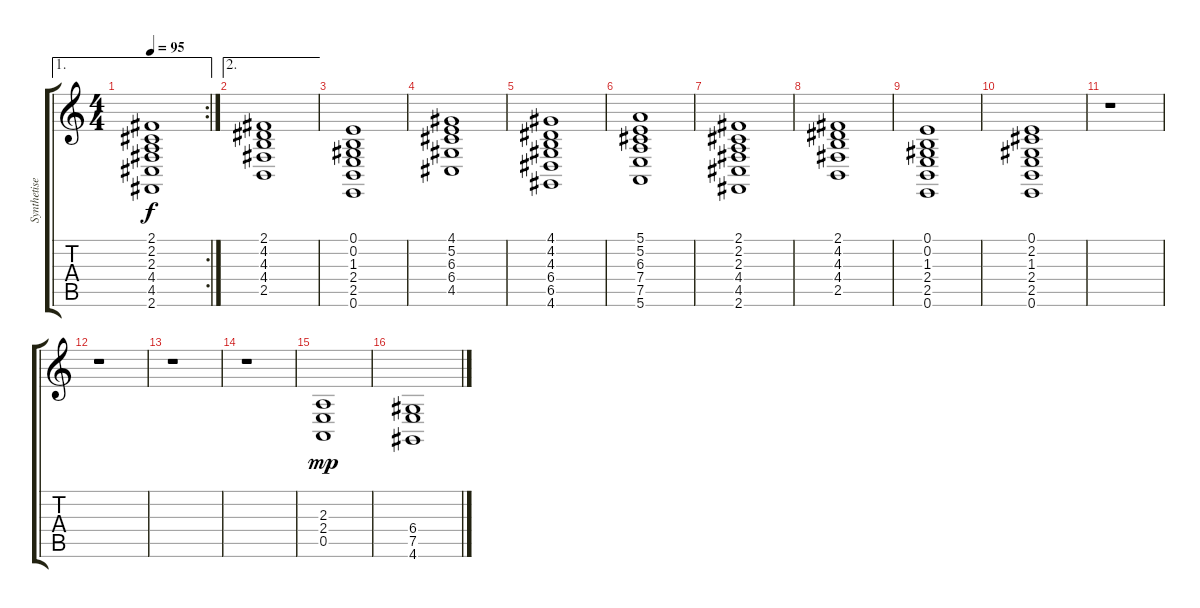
\track ("Synthetiseur" "Synthetise") {instrument synthstrings1}
\staff {score tabs}
\tuning (E4 B3 G3 D3 A2 E2) {hide}
\ae 1
\rc 2
\ts (4 4)
\tempo 95
\clef g2
\ks c
(2.1{t} 2.2{t} 2.3{t} 4.4{t} 4.5{t} 2.6{t}).1{dy f} |
\ae 2
(2.1 4.2 4.3 4.4 2.5).1 |
(0.1 0.2 1.3 2.4 2.5 0.6).1 |
(4.1 5.2 6.3 6.4 4.5).1 |
(4.1 4.2 4.3 6.4 6.5 4.6).1 |
(5.1 5.2 6.3 7.4 7.5 5.6).1 |
(2.1 2.2 2.3 4.4 4.5 2.6).1 |
(2.1 4.2 4.3 4.4 2.5).1 |
(0.1 0.2 1.3 2.4 2.5 0.6).1 |
(0.1 2.2 1.3 2.4 2.5 0.6).1 |
r.1 |
r.1 |
r.1 |
r.1 |
(2.3 2.4 0.5).1{dy mp} |
(6.4 7.5 4.6).1
